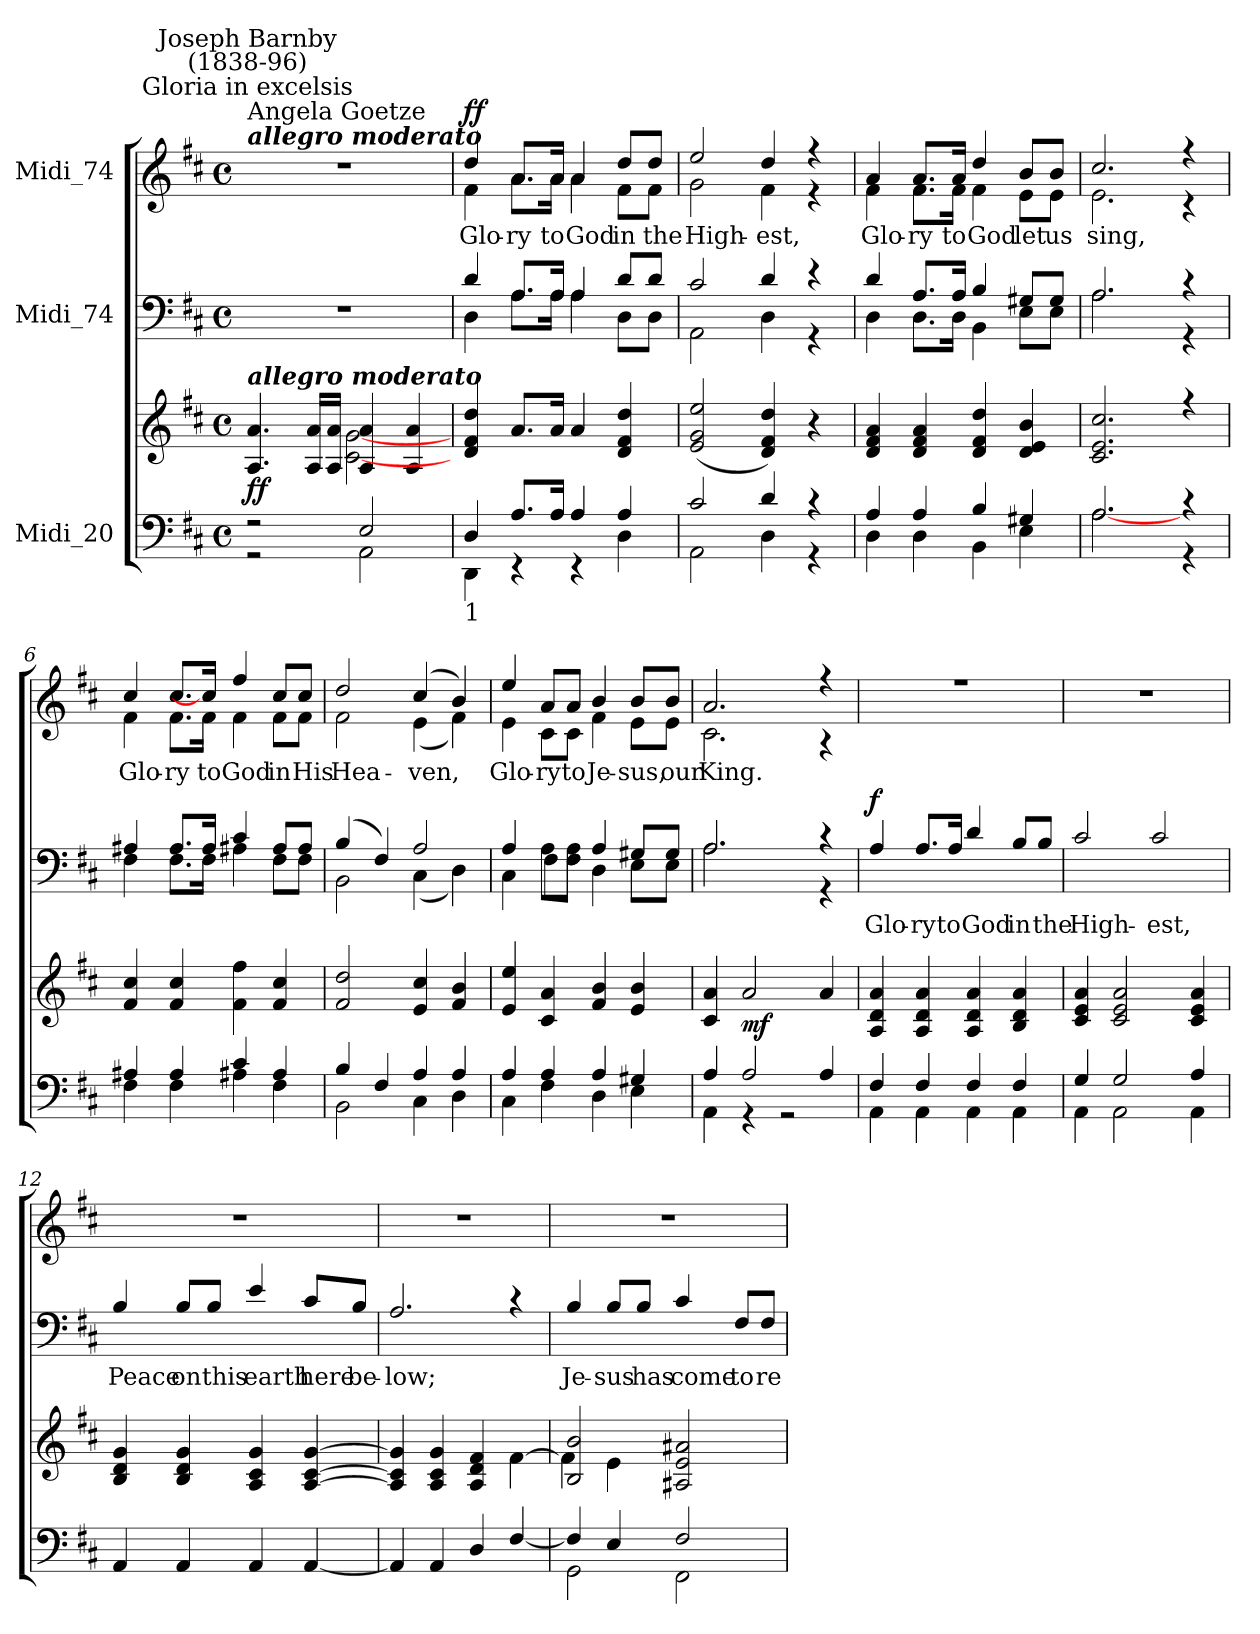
**kern	**kern	**dynam	**kern	**text	**dynam	**kern	**text	**dynam
*part3	*part3	*part3	*part2	*part2	*part2	*part1	*part1	*part1
*staff4	*staff3	*staff3/4	*staff2	*staff2	*staff2	*staff1	*staff1	*staff1
*I"Midi_20	*	*	*I"Midi_74	*	*	*I"Midi_74	*	*
*clefF4	*clefG2	*	*clefF4	*	*	*clefG2	*	*
*k[f#c#]	*k[f#c#]	*	*k[f#c#]	*	*	*k[f#c#]	*	*
*D:	*D:	*	*D:	*	*	*D:	*	*
*M4/4	*M4/4	*	*M4/4	*	*	*M4/4	*	*
*met(c)	*met(c)	*	*met(c)	*	*	*met(c)	*	*
=1	=1	=1	=1	=1	=1	=1	=1	=1
*^	*^	*	*^	*	*	*^	*	*
!	!	!	!	!	!	!	!	!	!LO:TX:a:Bi:t=allegro moderato	!	!	!
!	!	!	!	!	!	!	!	!	!LO:TX:a:t=Angela Goetze	!	!	!
!	!	!	!	!	!	!	!	!	!LO:TX:a:cj:t=Gloria in excelsis	!	!	!
!	!	!	!	!	!	!	!	!	!LO:TX:a:cj:t=Joseph Barnby\n(1838-96)	!	!	!
!	!	!LO:TX:a:Bi:t=allegro moderato	!	!	!	!	!	!	!	!	!	!
!	!	!	!	!LO:DY:b	!	!	!	!	!	!	!	!
2r	2r	4.A/ 4.a/	2ryy	ff	1r	2ryy	.	.	1r	2ryy	.	.
.	.	16A/ 16a/LL	.	.	.	.	.	.	.	.	.	.
.	.	16A/ 16a/JJ	.	.	.	.	.	.	.	.	.	.
2E/	2AA\	4A/ 4a/	[2c#\ [2g\	.	.	2ryy	.	.	.	2ryy	.	.
.	.	4A/ 4a/	.	.	.	.	.	.	.	.	.	.
=2	=2	=2	=2	=2	=2	=2	=2	=2	=2	=2	=2	=2
!LO:TX:b:t=1	!	!	!	!	!	!	!	!	!	!	!	!
!	!	!	!	!	!	!	!	!	!	!	!LO:LY:b	!LO:DY:b
4D/	4DD\	4d/ 4f#/ 4dd/	2ryy	.	4d/	4D\	.	.	4dd/	4f#\	Glo-	ff
!	!	!	!	!	!	!	!	!	!	!	!LO:LY:b	!
8.A/L	4r	8.a/L	.	.	8.A/L	8.A\L	.	.	8.a/L	8.a\L	-ry	.
!	!	!	!	!	!	!	!	!	!	!	!LO:LY:b	!
16A/J	.	16a/J	.	.	16A/Jk	16A\Jk	.	.	16a/Jk	16a\Jk	to	.
!	!	!	!	!	!	!	!	!	!	!	!LO:LY:b	!
4A/	4r	4a/	2ryy	.	4A/	4A\	.	.	4a/	4a\	God	.
!	!	!	!	!	!	!	!	!	!	!	!LO:LY:b	!
4A/	4D\	4d/ 4f#/ 4dd/	.	.	8d/L	8D\L	.	.	8dd/L	8f#\L	in	.
!	!	!	!	!	!	!	!	!	!	!	!LO:LY:b	!
.	.	.	.	.	8d/J	8D\J	.	.	8dd/J	8f#\J	the	.
=3	=3	=3	=3	=3	=3	=3	=3	=3	=3	=3	=3	=3
!	!	!	!	!	!	!	!	!	!	!	!LO:LY:b	!
2c#/	2AA\	(>2e/ 2g/ 2ee/	2ryy	.	2c#/	2AA\	.	.	2ee/	2g\	High-	.
!	!	!	!	!	!	!	!	!	!	!	!LO:LY:b	!
4d/	4D\	4d/ 4f#/ 4dd/)	2ryy	.	4d/	4D\	.	.	4dd/	4f#\	-est,	.
4r	4r	4r	.	.	4r	4r	.	.	4r	4r	.	.
=4	=4	=4	=4	=4	=4	=4	=4	=4	=4	=4	=4	=4
!	!	!	!	!	!	!	!	!	!	!	!LO:LY:b	!
4A/	4D\	4d/ 4f#/ 4a/	2ryy	.	4d/	4D\	.	.	4a/	4f#\	Glo-	.
!	!	!	!	!	!	!	!	!	!	!	!LO:LY:b	!
4A/	4D\	4d/ 4f#/ 4a/	.	.	8.A/L	8.D\L	.	.	8.a/L	8.f#\L	-ry	.
!	!	!	!	!	!	!	!	!	!	!	!LO:LY:b	!
.	.	.	.	.	16A/Jk	16D\Jk	.	.	16a/Jk	16f#\Jk	to	.
!	!	!	!	!	!	!	!	!	!	!	!LO:LY:b	!
4B/	4BB\	4d/ 4f#/ 4dd/	2ryy	.	4B/	4BB\	.	.	4dd/	4f#\	God	.
!	!	!	!	!	!	!	!	!	!	!	!LO:LY:b	!
4G#X/	4E\	4d/ 4e/ 4b/	.	.	8G#X/L	8E\L	.	.	8b/L	8e\L	let	.
!	!	!	!	!	!	!	!	!	!	!	!LO:LY:b	!
.	.	.	.	.	8G#/J	8E\J	.	.	8b/J	8e\J	us	.
=5	=5	=5	=5	=5	=5	=5	=5	=5	=5	=5	=5	=5
!	!	!	!	!	!	!	!	!	!	!	!LO:LY:b	!
2.A/	[2.A\	2.c#/ 2.e/ 2.cc#/	1ryy	.	2.A/	2.A\	.	.	2.cc#/	2.e\	sing,	.
4r	4r	4r	.	.	4r	4r	.	.	4r	4r	.	.
*	*	*v	*v	*	*	*	*	*	*	*	*	*
!!LO:LB:g=z	!!
=6	=6	=6	=6	=6	=6	=6	=6	=6	=6	=6	=6
!	!	!	!	!	!	!	!	!	!	!LO:LY:b	!
4A#X/	4F#\	4f# 4cc#	.	4A#X/	4F#\	.	.	4cc#/	4f#\	Glo-	.
!	!	!	!	!	!	!	!	!	!	!LO:LY:b	!
4A#/	4F#\	4f# 4cc#	.	8.A#/L	8.F#\L	.	.	8.cc#/L	8.f#\L	-ry	.
!	!	!	!	!	!	!	!	!	!	!LO:LY:b	!
.	.	.	.	16A#/Jk	16F#\Jk	.	.	16cc#/Jk]	16f#\Jk	to	.
!	!	!	!	!	!	!	!	!	!	!LO:LY:b	!
4c#/	4A#X\	4f#\ 4ff#\	.	4c#/	4A#X\	.	.	4ff#/	4f#\	God	.
!	!	!	!	!	!	!	!	!	!	!LO:LY:b	!
4A#/	4F#\	4f# 4cc#	.	8A#/L	8F#\L	.	.	8cc#/L	8f#\L	in	.
!	!	!	!	!	!	!	!	!	!	!LO:LY:b	!
.	.	.	.	8A#/J	8F#\J	.	.	8cc#/J	8f#\J	His	.
=7	=7	=7	=7	=7	=7	=7	=7	=7	=7	=7	=7
!	!	!	!	!	!	!	!	!	!	!LO:LY:b	!
4B/	2BB\	2f# 2dd	.	(>4B/	2BB\	.	.	2dd/	2f#\	Hea-	.
4F#/	.	.	.	4F#/)	.	.	.	.	.	.	.
!	!	!	!	!	!	!	!	!	!	!LO:LY:b	!
4A/	4C#\	4e 4cc#	.	2A/	(<4C#\	.	.	(>4cc#/	(<4e\	-ven,	.
4A/	4D\	4f# 4b	.	.	4D\)	.	.	4b/)	4f#\)	.	.
=8	=8	=8	=8	=8	=8	=8	=8	=8	=8	=8	=8
!	!	!	!	!	!	!	!	!	!	!LO:LY:b	!
4A/	4C#\	4e 4ee	.	4A/	4C#\	.	.	4ee/	4e\	Glo-	.
!	!	!	!	!	!	!	!	!	!	!LO:LY:b	!
4A/	4F#\	4c# 4a	.	8A\L	8F#\L	.	.	8a/L	8c#\L	-ry	.
!	!	!	!	!	!	!	!	!	!	!LO:LY:b	!
.	.	.	.	8F#\ 8A\J	8F#\J	.	.	8a/J	8c#\J	to	.
!	!	!	!	!	!	!	!	!	!	!LO:LY:b	!
4A/	4D\	4f# 4b	.	4A/	4D\	.	.	4b/	4f#\	Je-	.
!	!	!	!	!	!	!	!	!	!	!LO:LY:b	!
4G#X/	4E\	4e 4b	.	8G#X/L	8E\L	.	.	8b/L	8e\L	-sus,	.
!	!	!	!	!	!	!	!	!	!	!LO:LY:b	!
.	.	.	.	8G#/J	8E\J	.	.	8b/J	8e\J	our	.
=9	=9	=9	=9	=9	=9	=9	=9	=9	=9	=9	=9
!	!	!	!	!	!	!	!	!	!	!LO:LY:b	!
4A/	4AA\	4c# 4a	.	2.A/	2.A\	.	.	2.a/	2.c#\	King.	.
!	!	!	!LO:DY:b	!	!	!	!	!	!	!	!
2A/	4r	2a	mf	.	.	.	.	.	.	.	.
.	2r	.	.	.	.	.	.	.	.	.	.
4A/	.	4a	.	4r	4r	.	.	4r	4r	.	.
=10	=10	=10	=10	=10	=10	=10	=10	=10	=10	=10	=10
!	!	!	!	!	!	!LO:LY:a	!LO:DY:a	!	!	!	!
4F#/	4AA\	4A 4d 4a	.	4A/	1ryy	Glo-	f	1r	1ryy	.	.
!	!	!	!	!	!	!LO:LY:a	!	!	!	!	!
4F#/	4AA\	4A 4d 4a	.	8.A/L	.	-ry	.	.	.	.	.
!	!	!	!	!	!	!LO:LY:a	!	!	!	!	!
.	.	.	.	16A/Jk	.	to	.	.	.	.	.
!	!	!	!	!	!	!LO:LY:a	!	!	!	!	!
4F#/	4AA\	4A 4d 4a	.	4d/	.	God	.	.	.	.	.
!	!	!	!	!	!	!LO:LY:a	!	!	!	!	!
4F#/	4AA\	4B 4d 4a	.	8B/L	.	in	.	.	.	.	.
!	!	!	!	!	!	!LO:LY:a	!	!	!	!	!
.	.	.	.	8B/J	.	the	.	.	.	.	.
*	*	*	*	*	*	*	*	*v	*v	*	*
!!LO:LB:g=z
=11	=11	=11	=11	=11	=11	=11	=11	=11	=11	=11
*	*	*^	*	*	*	*	*	*	*	*
!	!	!	!	!	!	!	!LO:LY:a	!	!	!	!
4G/	4AA\	4c#/ 4e/ 4a/	1ryy	.	2c#/	1ryy	High-	.	1r	.	.
2G/	2AA\	2c#/ 2e/ 2a/	.	.	.	.	.	.	.	.	.
!	!	!	!	!	!	!	!LO:LY:a	!	!	!	!
.	.	.	.	.	2c#/	.	-est,	.	.	.	.
4A/	4AA\	4c#/ 4e/ 4a/	.	.	.	.	.	.	.	.	.
=12	=12	=12	=12	=12	=12	=12	=12	=12	=12	=12	=12
!	!	!	!	!	!	!	!LO:LY:a	!	!	!	!
4AA/	2ryy	4B/ 4d/ 4g/	1ryy	.	4B/	1ryy	Peace	.	1r	.	.
!	!	!	!	!	!	!	!LO:LY:a	!	!	!	!
4AA/	.	4B/ 4d/ 4g/	.	.	8B/L	.	on	.	.	.	.
!	!	!	!	!	!	!	!LO:LY:a	!	!	!	!
.	.	.	.	.	8B/J	.	this	.	.	.	.
!	!	!	!	!	!	!	!LO:LY:a	!	!	!	!
4AA/	2ryy	4A/ 4c#/ 4g/	.	.	4e/	.	earth	.	.	.	.
!	!	!	!	!	!	!	!LO:LY:a	!	!	!	!
[4AA/	.	[4A/ [4c#/ [4g/	.	.	8c#/L	.	here	.	.	.	.
!	!	!	!	!	!	!	!LO:LY:a	!	!	!	!
.	.	.	.	.	8B/J	.	be-	.	.	.	.
=13	=13	=13	=13	=13	=13	=13	=13	=13	=13	=13	=13
!	!	!	!	!	!	!	!LO:LY:a	!	!	!	!
4AA/]	2ryy	4A/] 4c#/] 4g/]	2ryy	.	2.A/	1ryy	-low;	.	1r	.	.
4AA/	.	4A/ 4c#/ 4g/	.	.	.	.	.	.	.	.	.
4D/	2ryy	4A/ 4d/ 4f#/	4ryy	.	.	.	.	.	.	.	.
[4F#/	.	4ryy	[4f#\	.	4r	.	.	.	.	.	.
=14	=14	=14	=14	=14	=14	=14	=14	=14	=14	=14	=14
!	!	!	!	!	!	!	!LO:LY:a	!	!	!	!
4F#/]	2GG\	2B/ 2b/	4f#\]	.	4B/	1ryy	Je-	.	1r	.	.
!	!	!	!	!	!	!	!LO:LY:a	!	!	!	!
4E/	.	.	4e\	.	8B/L	.	-sus	.	.	.	.
!	!	!	!	!	!	!	!LO:LY:a	!	!	!	!
.	.	.	.	.	8B/J	.	has	.	.	.	.
!	!	!	!	!	!	!	!LO:LY:a	!	!	!	!
2F#/	2FF#\	2ryy	2A#X/ 2e/ 2a#X/	.	4c#/	.	come	.	.	.	.
!	!	!	!	!	!	!	!LO:LY:a	!	!	!	!
.	.	.	.	.	8F#/L	.	to	.	.	.	.
!	!	!	!	!	!	!	!LO:LY:a	!	!	!	!
.	.	.	.	.	8F#/J	.	re-	.	.	.	.
*v	*v	*	*	*	*v	*v	*	*	*	*	*
*	*v	*v	*	*	*	*	*	*	*
=	=	=	=	=	=	=	=	=
*-	*-	*-	*-	*-	*-	*-	*-	*-
